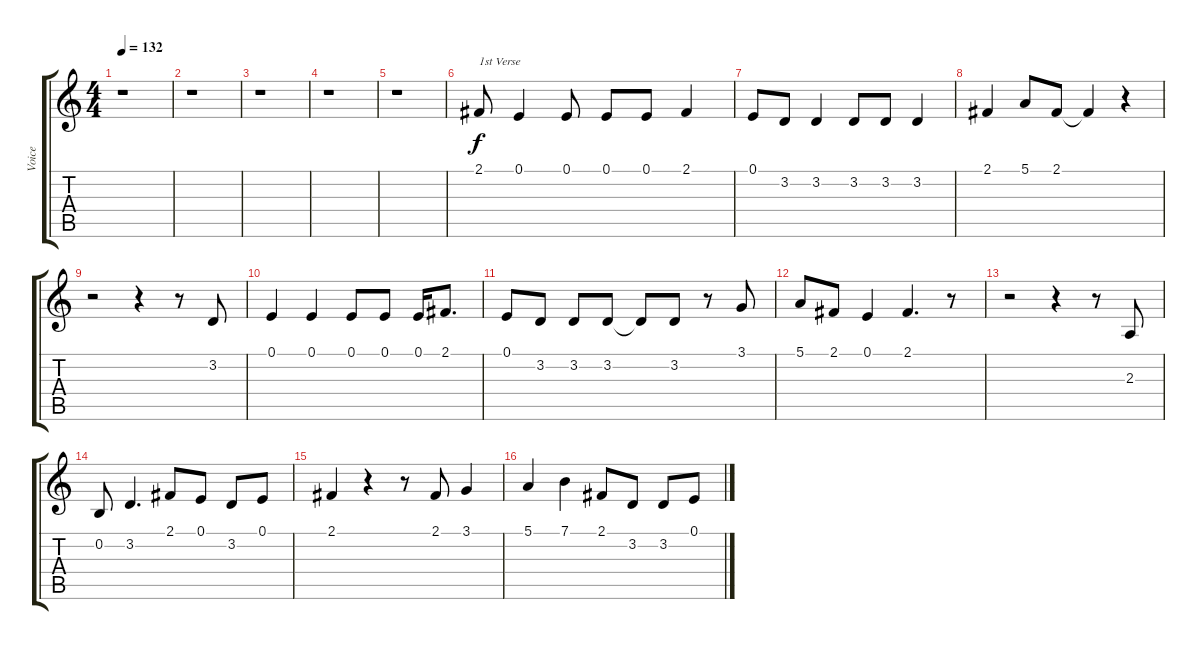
\track ("Voice" "Voice") {instrument synthvoice}
\staff {score tabs}
\tuning (E4 B3 G3 D3 A2 E2) {hide}
\ts (4 4)
\tempo 132
\clef g2
\ks c
r.1{dy f} |
r.1 |
r.1 |
r.1 |
r.1 |
2.1.8{txt "1st Verse"} 0.1.4 0.1.8 0.1.8 0.1.8 2.1.4 |
0.1.8 3.2.8 3.2.4 3.2.8 3.2.8 3.2.4 |
2.1.4 5.1.8 2.1.8 2.1{t}.4 r.4 |
r.2 r.4 r.8 3.2.8 |
0.1.4 0.1.4 0.1.8 0.1.8 0.1.16 2.1.8{d} |
0.1.8 3.2.8 3.2.8 3.2.8 3.2{t}.8 3.2.8 r.8 3.1.8 |
5.1.8 2.1.8 0.1.4 2.1.4{d} r.8 |
r.2 r.4 r.8 2.3.8 |
0.2.8 3.2.4{d} 2.1.8 0.1.8 3.2.8 0.1.8 |
2.1.4 r.4 r.8 2.1.8 3.1.4 |
5.1.4 7.1.4 2.1.8 3.2.8 3.2.8 0.1.8
